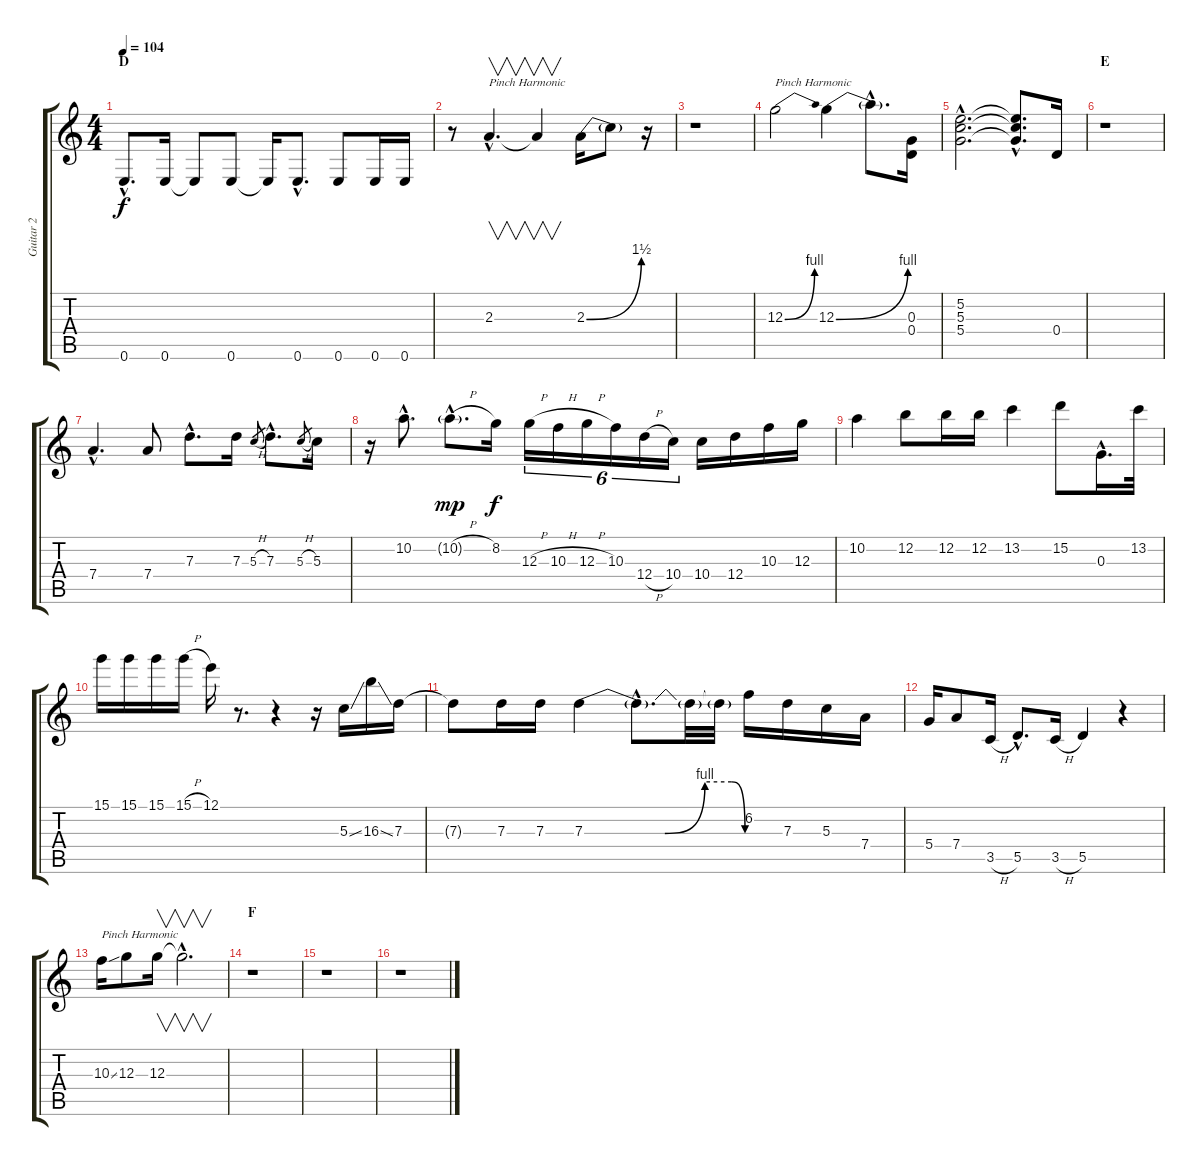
\track ("Guitar 2" "Guitar 2") {instrument distortionguitar}
\staff {score tabs}
\tuning (E4 B3 G3 D3 A2 E2) {hide}
\ts (4 4)
\section ("" "D")
\tempo 104
\clef g2
\ks c
0.6{hac}.8{d dy f} 0.6.16 0.6{t}.8 0.6.8 0.6{t}.16 0.6{hac}.8{d} 0.6.8 0.6.16 0.6.16 |
r.8 2.3{hac}.4{v d txt "Pinch Harmonic"} 2.3{t}.4{v} 2.3{be (bend 0 0 60 6)}.16 2.3{t}.8 r.16 |
r.1 |
12.3{be (bend 0 0 60 4)}.2{txt "Pinch Harmonic"} 12.3{be (bend 0 0 60 4)}.4 12.3{hac t}.8{d} (0.3 0.4).16 |
(5.2{hac} 5.3{hac} 5.4{hac}).2{d} (5.2{hac t} 5.3{hac t} 5.4{hac t}).8{d} 0.4.16 |
\section ("" "E")
r.1 |
7.4{hac}.4{d volume 13 balance 16} 7.4.8 7.3{hac}.8{d} 7.3.16 5.3{h}.8{gr} 7.3{hac}.8{d} 5.3{h}.8{gr} 5.3.16 |
r.16 10.2{hac}.8{d} 10.2{h g hac}.8{d dy mp} 8.2.16{dy f} 12.3{h}.16{tu (6 4)} 10.3{h}.16{tu (6 4)} 12.3{h}.16{tu (6 4)} 10.3.16{tu (6 4)} 12.4{h}.16{tu (6 4)} 10.4.16{tu (6 4)} 10.4.16 12.4.16 10.3.16 12.3.16 |
10.2.4 12.2.8 12.2.16 12.2.16 13.2.4 15.2.8 0.3{hac}.16{d} 13.2.32 |
15.1.16 15.1.16 15.1.16 15.1{h}.16 12.1.16 r.8{d} r.4 r.16 5.3{ss}.16 16.3{ss}.16 7.3.16 |
7.3{t}.8 7.3.16 7.3.16 7.3{be (custom 0 0 30 0 45 4 55 4 60 0)}.4 7.3{hac t}.8{d} 7.3{t}.32 7.3{t}.32 6.2.16 7.3.16 5.3.16 7.4.16 |
5.4.16 7.4.8 3.5{h}.16 5.5{hac}.8{d} 3.5{h}.16 5.5.4 r.4 |
10.3{ss}.16{txt "Pinch Harmonic"} 12.3.8 12.3.16{v} 12.3{hac t}.2{v d} |
\section ("" "F")
r.1 |
r.1 |
r.1
